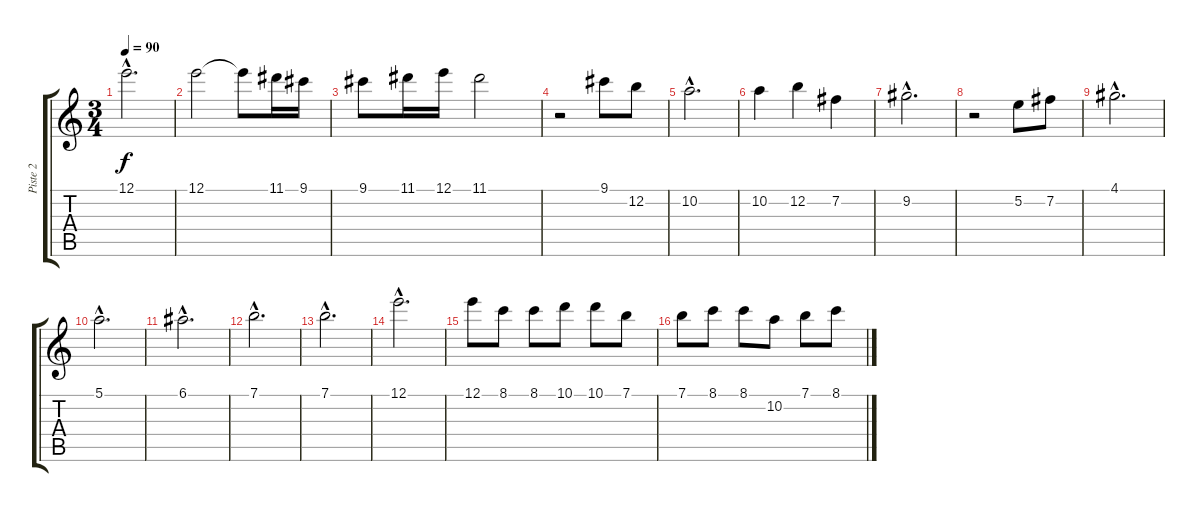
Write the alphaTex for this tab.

\track ("Piste 2" "Piste 2") {instrument acousticguitarnylon}
\staff {score tabs}
\tuning (E4 B3 G3 D3 A2 E2) {hide}
\ts (3 4)
\tempo 90
\clef g2
\ks c
12.1{hac}.2{d dy f} |
12.1.2 12.1{t}.8 11.1.16 9.1.16 |
9.1.8 11.1.16 12.1.16 11.1.2 |
r.2 9.1.8 12.2.8 |
10.2{hac}.2{d} |
10.2.4 12.2.4 7.2.4 |
9.2{hac}.2{d} |
r.2 5.2.8 7.2.8 |
4.1{hac}.2{d} |
5.1{hac}.2{d} |
6.1{hac}.2{d} |
7.1{hac}.2{d} |
7.1{hac}.2{d} |
12.1{hac}.2{d} |
12.1.8 8.1.8 8.1.8 10.1.8 10.1.8 7.1.8 |
7.1.8 8.1.8 8.1.8 10.2.8 7.1.8 8.1.8
